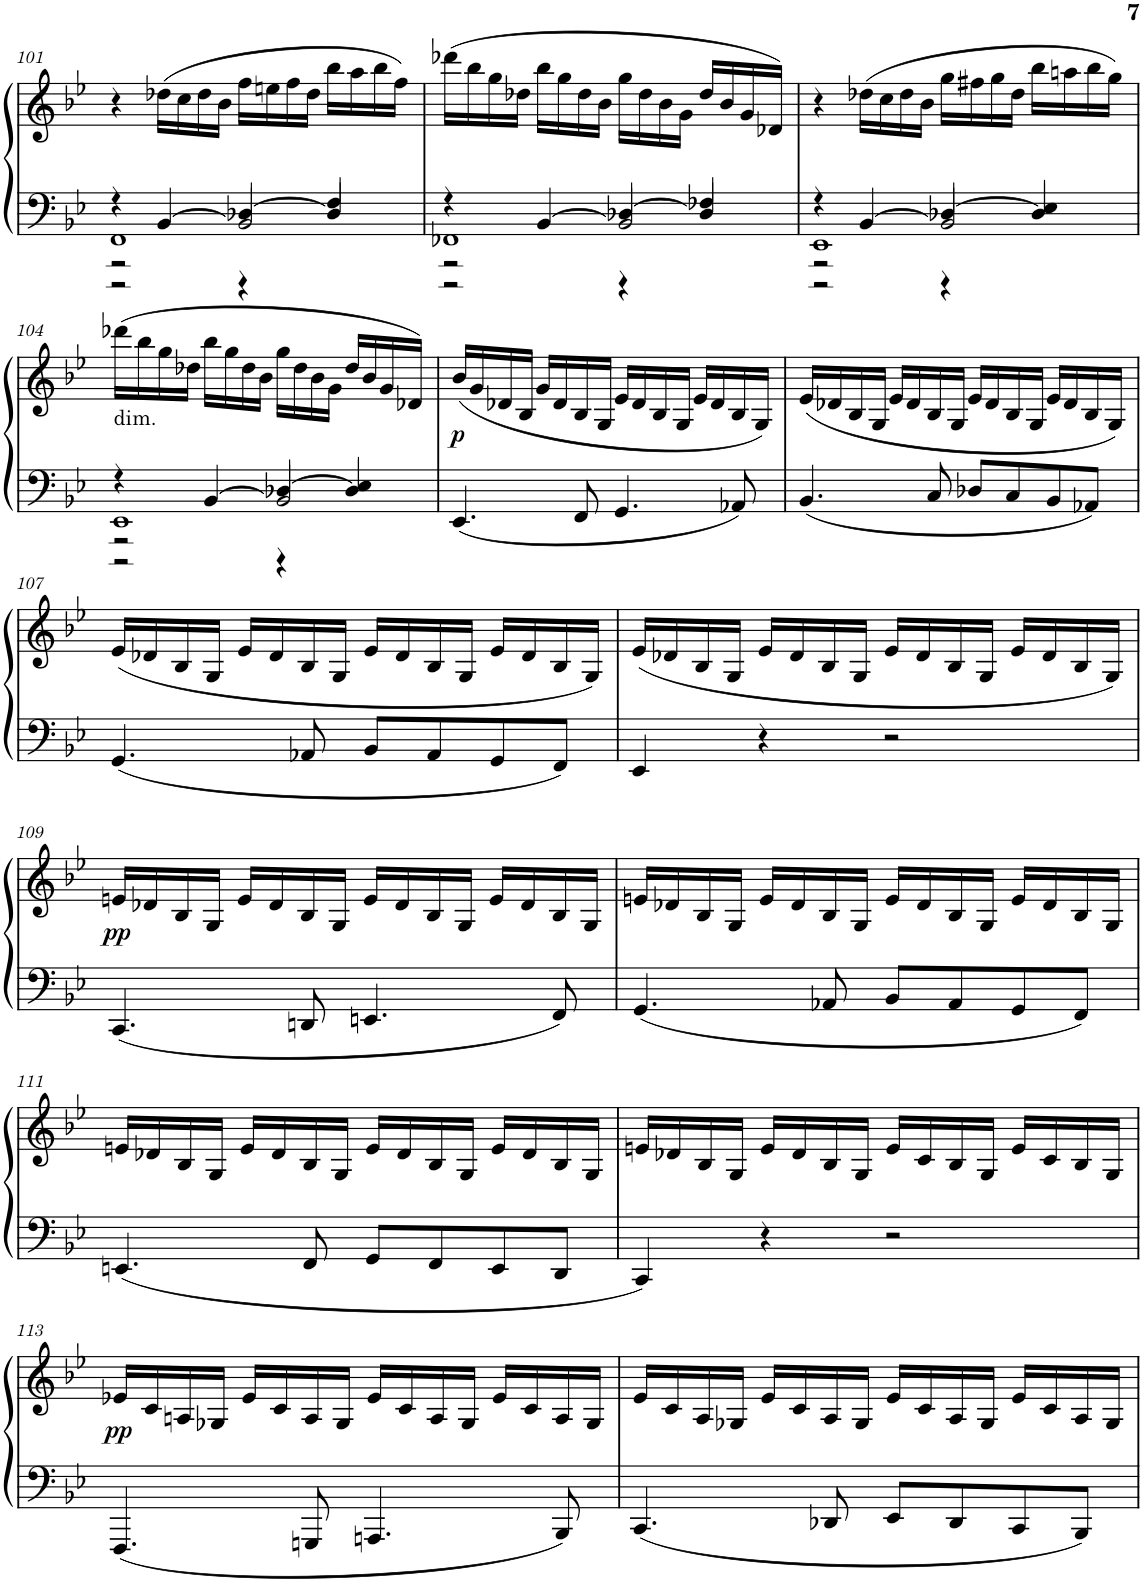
**kern	**kern	**dynam
*part1	*part1	*part1
*staff2	*staff1	*staff1/2
*I"Piano	*	*
*I'Pno	*	*
!!LO:PB:g=z
*clefF4	*clefG2	*
*k[b-e-]	*k[b-e-]	*
*B-:	*B-:	*
*M4/4	*M4/4	*
*met(c)	*met(c)	*
=101	=101	=101
*^	*	*
*	*^	*	*
*	*	*^	*	*
4r	1FF	2r	2r	4r	.
[4BB-/	.	.	.	(16dd-X\LL	.
.	.	.	.	16cc\	.
.	.	.	.	16dd-\	.
.	.	.	.	16b-\JJ	.
2BB-/]	.	[4D-X/	4r	16ff\LL	.
.	.	.	.	16een\	.
.	.	.	.	16ff\	.
.	.	.	.	16dd-\JJ	.
.	.	4D-/]	4F/	16bb-\LL	.
.	.	.	.	16aa\	.
.	.	.	.	16bb-\	.
.	.	.	.	16ff\JJ)	.
=102	=102	=102	=102	=102	=102
4r	1FF-X	2r	2r	(16ddd-X\LL	.
.	.	.	.	16bb-\	.
.	.	.	.	16gg\	.
.	.	.	.	16dd-X\JJ	.
[4BB-/	.	.	.	16bb-\LL	.
.	.	.	.	16gg\	.
.	.	.	.	16dd-\	.
.	.	.	.	16b-\JJ	.
2BB-/]	.	[4D-X/	4r	16gg\LL	.
.	.	.	.	16dd-\	.
.	.	.	.	16b-\	.
.	.	.	.	16g\JJ	.
.	.	4D-/]	4F-X/	16dd-/LL	.
.	.	.	.	16b-/	.
.	.	.	.	16g/	.
.	.	.	.	16d-X/JJ)	.
=103	=103	=103	=103	=103	=103
4r	1EE-	2r	2r	4r	.
[4BB-/	.	.	.	(16dd-X\LL	.
.	.	.	.	16cc\	.
.	.	.	.	16dd-\	.
.	.	.	.	16b-\JJ	.
2BB-/]	.	[4D-X/	4r	16gg\LL	.
.	.	.	.	16ff#X\	.
.	.	.	.	16gg\	.
.	.	.	.	16dd-\JJ	.
.	.	4D-/]	4E-/	16bb-\LL	.
.	.	.	.	16aan\	.
.	.	.	.	16bb-\	.
.	.	.	.	16gg\JJ)	.
!!LO:LB:g=z
=104	=104	=104	=104	=104	=104
!	!	!	!	!LO:TX:b:t=dim.	!
4r	1EE-	2r	2r	(16ddd-X\LL	.
.	.	.	.	16bb-\	.
.	.	.	.	16gg\	.
.	.	.	.	16dd-X\JJ	.
[4BB-/	.	.	.	16bb-\LL	.
.	.	.	.	16gg\	.
.	.	.	.	16dd-\	.
.	.	.	.	16b-\JJ	.
2BB-/]	.	[4D-X/	4r	16gg\LL	.
.	.	.	.	16dd-\	.
.	.	.	.	16b-\	.
.	.	.	.	16g\JJ	.
.	.	4D-/]	4E-/	16dd-/LL	.
.	.	.	.	16b-/	.
.	.	.	.	16g/	.
.	.	.	.	16d-X/JJ)	.
*v	*v	*v	*v	*	*
=105	=105	=105
!	!	!LO:DY:b
4.EE-/	(16b-/LL	p
.	16g/	.
.	16d-X/	.
.	16B-/JJ	.
.	16g/LL	.
.	16d-/	.
8FF/	16B-/	.
.	16G/JJ	.
4.GG/	16e-/LL	.
.	16d-/	.
.	16B-/	.
.	16G/JJ	.
.	16e-/LL	.
.	16d-/	.
8AA-X/	16B-/	.
.	16G/JJ)	.
=106	=106	=106
4.BB-/	(16e-/LL	.
.	16d-X/	.
.	16B-/	.
.	16G/JJ	.
.	16e-/LL	.
.	16d-/	.
8C/	16B-/	.
.	16G/JJ	.
8D-X/L	16e-/LL	.
.	16d-/	.
8C/	16B-/	.
.	16G/JJ	.
8BB-/	16e-/LL	.
.	16d-/	.
8AA-X/J	16B-/	.
.	16G/JJ)	.
!!LO:LB:g=z
=107	=107	=107
4.GG/	(16e-/LL	.
.	16d-X/	.
.	16B-/	.
.	16G/JJ	.
.	16e-/LL	.
.	16d-/	.
8AA-X/	16B-/	.
.	16G/JJ	.
8BB-/L	16e-/LL	.
.	16d-/	.
8AA-/	16B-/	.
.	16G/JJ	.
8GG/	16e-/LL	.
.	16d-/	.
8FF/J	16B-/	.
.	16G/JJ)	.
=108	=108	=108
4EE-/	(16e-/LL	.
.	16d-X/	.
.	16B-/	.
.	16G/JJ	.
4r	16e-/LL	.
.	16d-/	.
.	16B-/	.
.	16G/JJ	.
2r	16e-/LL	.
.	16d-/	.
.	16B-/	.
.	16G/JJ	.
.	16e-/LL	.
.	16d-/	.
.	16B-/	.
.	16G/JJ)	.
!!LO:LB:g=z
=109	=109	=109
!	!	!LO:DY:b
4.CC/	16en/LL	pp
.	16d-X/	.
.	16B-/	.
.	16G/JJ	.
.	16e/LL	.
.	16d-/	.
8DDn/	16B-/	.
.	16G/JJ	.
4.EEn/	16e/LL	.
.	16d-/	.
.	16B-/	.
.	16G/JJ	.
.	16e/LL	.
.	16d-/	.
8FF/	16B-/	.
.	16G/JJ	.
=110	=110	=110
4.GG/	16en/LL	.
.	16d-X/	.
.	16B-/	.
.	16G/JJ	.
.	16e/LL	.
.	16d-/	.
8AA-X/	16B-/	.
.	16G/JJ	.
8BB-/L	16e/LL	.
.	16d-/	.
8AA-/	16B-/	.
.	16G/JJ	.
8GG/	16e/LL	.
.	16d-/	.
8FF/J	16B-/	.
.	16G/JJ	.
!!LO:LB:g=z
=111	=111	=111
4.EEn/	16en/LL	.
.	16d-X/	.
.	16B-/	.
.	16G/JJ	.
.	16e/LL	.
.	16d-/	.
8FF/	16B-/	.
.	16G/JJ	.
8GG/L	16e/LL	.
.	16d-/	.
8FF/	16B-/	.
.	16G/JJ	.
8EE/	16e/LL	.
.	16d-/	.
8DD/J	16B-/	.
.	16G/JJ	.
=112	=112	=112
4CC/	16en/LL	.
.	16d-X/	.
.	16B-/	.
.	16G/JJ	.
4r	16e/LL	.
.	16d-/	.
.	16B-/	.
.	16G/JJ	.
2r	16e/LL	.
.	16c/	.
.	16B-/	.
.	16G/JJ	.
.	16e/LL	.
.	16c/	.
.	16B-/	.
.	16G/JJ	.
!!LO:LB:g=z
=113	=113	=113
!	!	!LO:DY:b
4.FFF/	16e-X/LL	pp
.	16c/	.
.	16An/	.
.	16G-X/JJ	.
.	16e-/LL	.
.	16c/	.
8GGGn/	16A/	.
.	16G-/JJ	.
4.AAAn/	16e-/LL	.
.	16c/	.
.	16A/	.
.	16G-/JJ	.
.	16e-/LL	.
.	16c/	.
8BBB-/	16A/	.
.	16G-/JJ	.
=114	=114	=114
4.CC/	16e-/LL	.
.	16c/	.
.	16A/	.
.	16G-X/JJ	.
.	16e-/LL	.
.	16c/	.
8DD-X/	16A/	.
.	16G-/JJ	.
8EE-/L	16e-/LL	.
.	16c/	.
8DD-/	16A/	.
.	16G-/JJ	.
8CC/	16e-/LL	.
.	16c/	.
8BBB-/J	16A/	.
.	16G-/JJ	.
=	=	=
*-	*-	*-
